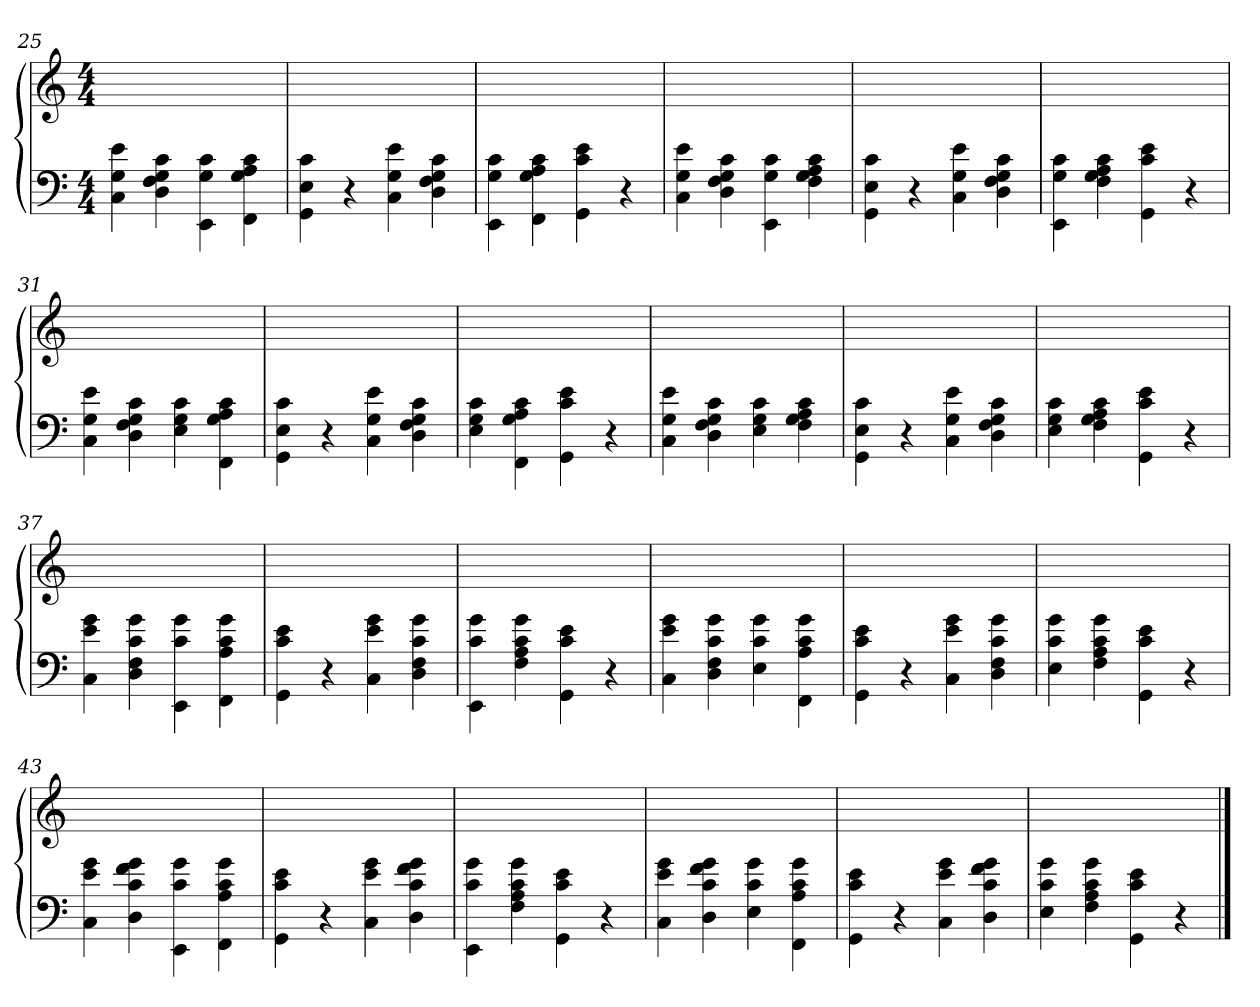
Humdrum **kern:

**kern	**kern
*part2	*part1
*staff2	*staff1
*clefF4	*clefG2
*k[]	*k[]
*C:	*C:
*M4/4	*M4/4
=25	=25
4C 4G 4e	1ryy
4D 4F 4G 4c	.
4EE 4G 4c	.
4FF 4G 4A 4c	.
=26	=26
4GG 4E 4c	1ryy
4r	.
4C 4G 4e	.
4D 4F 4G 4c	.
=27	=27
4EE 4G 4c	1ryy
4FF 4G 4A 4c	.
4GG 4c 4e	.
4r	.
=28	=28
4C 4G 4e	1ryy
4D 4F 4G 4c	.
4EE 4G 4c	.
4F 4G 4A 4c	.
=29	=29
4GG 4E 4c	1ryy
4r	.
4C 4G 4e	.
4D 4F 4G 4c	.
=30	=30
4EE 4G 4c	1ryy
4F 4G 4A 4c	.
4GG 4c 4e	.
4r	.
=31	=31
4C 4G 4e	1ryy
4D 4F 4G 4c	.
4E 4G 4c	.
4FF 4G 4A 4c	.
=32	=32
4GG 4E 4c	1ryy
4r	.
4C 4G 4e	.
4D 4F 4G 4c	.
=33	=33
4E 4G 4c	1ryy
4FF 4G 4A 4c	.
4GG 4c 4e	.
4r	.
=34	=34
4C 4G 4e	1ryy
4D 4F 4G 4c	.
4E 4G 4c	.
4F 4G 4A 4c	.
=35	=35
4GG 4E 4c	1ryy
4r	.
4C 4G 4e	.
4D 4F 4G 4c	.
=36	=36
4E 4G 4c	1ryy
4F 4G 4A 4c	.
4GG 4c 4e	.
4r	.
=37	=37
4C 4e 4g	1ryy
4D 4F 4c 4g	.
4EE 4c 4g	.
4FF 4A 4c 4g	.
=38	=38
4GG 4c 4e	1ryy
4r	.
4C 4e 4g	.
4D 4F 4c 4g	.
=39	=39
4EE 4c 4g	1ryy
4F 4A 4c 4g	.
4GG 4c 4e	.
4r	.
=40	=40
4C 4e 4g	1ryy
4D 4F 4c 4g	.
4E 4c 4g	.
4FF 4A 4c 4g	.
=41	=41
4GG 4c 4e	1ryy
4r	.
4C 4e 4g	.
4D 4F 4c 4g	.
=42	=42
4E 4c 4g	1ryy
4F 4A 4c 4g	.
4GG 4c 4e	.
4r	.
=43	=43
4C 4e 4g	1ryy
4D 4c 4f 4g	.
4EE 4c 4g	.
4FF 4A 4c 4g	.
=44	=44
4GG 4c 4e	1ryy
4r	.
4C 4e 4g	.
4D 4c 4f 4g	.
=45	=45
4EE 4c 4g	1ryy
4F 4A 4c 4g	.
4GG 4c 4e	.
4r	.
=46	=46
4C 4e 4g	1ryy
4D 4c 4f 4g	.
4E 4c 4g	.
4FF 4A 4c 4g	.
=47	=47
4GG 4c 4e	1ryy
4r	.
4C 4e 4g	.
4D 4c 4f 4g	.
=48	=48
4E 4c 4g	1ryy
4F 4A 4c 4g	.
4GG 4c 4e	.
4r	.
==	==
*-	*-
